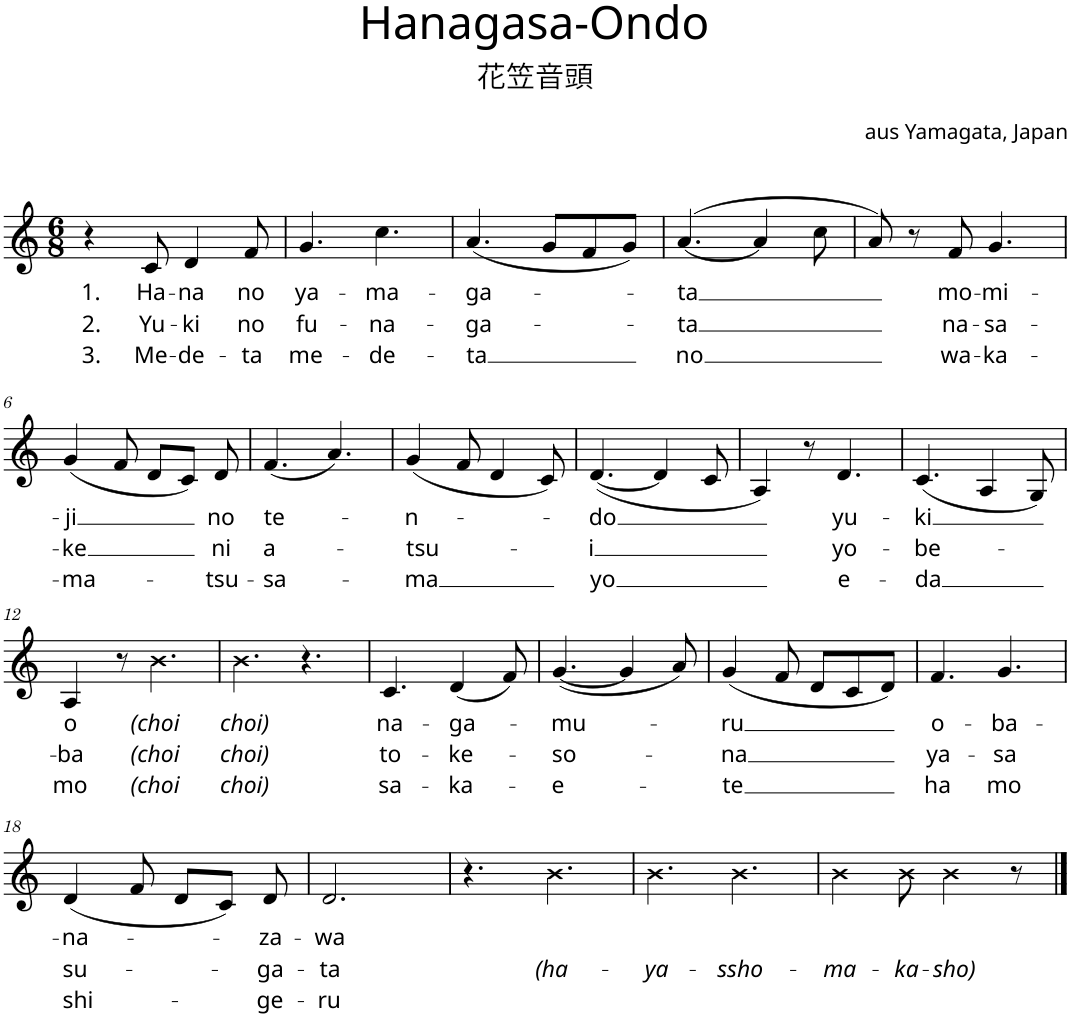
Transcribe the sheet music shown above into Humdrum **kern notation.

**kern	**text	**text	**text
*part1	*part1	*part1	*part1
*staff1	*staff1	*staff1	*staff1
*I"Piano	*	*	*
*I'Pno.	*	*	*
*clefG2	*	*	*
*k[]	*	*	*
*M6/8	*	*	*
=1	=1	=1	=1
!	!LO:LY:b	!LO:LY:b	!LO:LY:b
4r	1.	2.	3.
!	!LO:LY:b	!LO:LY:b	!LO:LY:b
8c/	Ha-	Yu-	Me-
!	!LO:LY:b	!LO:LY:b	!LO:LY:b
4d/	-na	-ki	-de-
!	!LO:LY:b	!LO:LY:b	!LO:LY:b
8f/	no	no	-ta
=2	=2	=2	=2
!	!LO:LY:b	!LO:LY:b	!LO:LY:b
4.g/	ya-	fu-	me-
!	!LO:LY:b	!LO:LY:b	!LO:LY:b
4.cc\	-ma-	-na-	-de-
=3	=3	=3	=3
!	!LO:LY:b	!LO:LY:b	!LO:LY:b
(4.a/	-ga-	-ga-	-ta
8g/L	.	.	.
8f/	.	.	.
8g/J)	.	.	.
=4	=4	=4	=4
!	!LO:LY:b	!LO:LY:b	!LO:LY:b
([4.a/	-ta	-ta	no
4a/]	.	.	.
8cc\	.	.	.
=5	=5	=5	=5
8a/)	.	.	.
8r	.	.	.
!	!LO:LY:b	!LO:LY:b	!LO:LY:b
8f/	mo-	na-	wa-
!	!LO:LY:b	!LO:LY:b	!LO:LY:b
4.g/	-mi-	-sa-	-ka-
!!LO:LB:g=z
=6	=6	=6	=6
!	!LO:LY:b	!LO:LY:b	!LO:LY:b
(4g/	-ji	-ke	-ma-
8f/	.	.	.
8d/L	.	.	.
8c/J)	.	.	.
!	!LO:LY:b	!LO:LY:b	!LO:LY:b
8d/	no	ni	-tsu-
=7	=7	=7	=7
!	!LO:LY:b	!LO:LY:b	!LO:LY:b
(4.f/	te-	a-	-sa-
4.a/)	.	.	.
=8	=8	=8	=8
!	!LO:LY:b	!LO:LY:b	!LO:LY:b
(4g/	-n-	-tsu-	-ma
8f/	.	.	.
4d/	.	.	.
8c/)	.	.	.
=9	=9	=9	=9
!	!LO:LY:b	!LO:LY:b	!LO:LY:b
([4.d/	-do	-i	yo
4d/]	.	.	.
8c/	.	.	.
=10	=10	=10	=10
4A/)	.	.	.
8r	.	.	.
!	!LO:LY:b	!LO:LY:b	!LO:LY:b
4.d/	yu-	yo-	e-
=11	=11	=11	=11
!	!LO:LY:b	!LO:LY:b	!LO:LY:b
(4.c/	-ki	-be-	-da
4A/	.	.	.
8G/)	.	.	.
!!LO:LB:g=z
=12	=12	=12	=12
!	!LO:LY:b	!LO:LY:b	!LO:LY:b
4A/	o	-ba	mo
8r	.	.	.
!	!LO:LY:b	!LO:LY:b	!LO:LY:b
4.b\	(choi	(choi	(choi
=13	=13	=13	=13
!	!LO:LY:b	!LO:LY:b	!LO:LY:b
4.b\	choi)	choi)	choi)
4.r	.	.	.
=14	=14	=14	=14
!	!LO:LY:b	!LO:LY:b	!LO:LY:b
4.c/	na-	to-	sa-
!	!LO:LY:b	!LO:LY:b	!LO:LY:b
(4d/	-ga-	-ke-	-ka-
8f/)	.	.	.
=15	=15	=15	=15
!	!LO:LY:b	!LO:LY:b	!LO:LY:b
([4.g/	-mu-	-so-	-e-
4g/]	.	.	.
8a/)	.	.	.
=16	=16	=16	=16
!	!LO:LY:b	!LO:LY:b	!LO:LY:b
(4g/	-ru	-na	-te
8f/	.	.	.
8d/L	.	.	.
8c/	.	.	.
8d/J)	.	.	.
=17	=17	=17	=17
!	!LO:LY:b	!LO:LY:b	!LO:LY:b
4.f/	o-	ya-	ha
!	!LO:LY:b	!LO:LY:b	!LO:LY:b
4.g/	-ba-	-sa	mo
!!LO:LB:g=z
=18	=18	=18	=18
!	!LO:LY:b	!LO:LY:b	!LO:LY:b
(4d/	-na-	su-	shi-
8f/	.	.	.
8d/L	.	.	.
8c/J)	.	.	.
!	!LO:LY:b	!LO:LY:b	!LO:LY:b
8d/	-za-	-ga-	-ge-
=19	=19	=19	=19
!	!LO:LY:b	!LO:LY:b	!LO:LY:b
2.d/	-wa	-ta	-ru
=20	=20	=20	=20
4.r	.	.	.
!	!	!LO:LY:b	!
4.b\	.	(ha-	.
=21	=21	=21	=21
!	!	!LO:LY:b	!
4.b\	.	-ya-	.
!	!	!LO:LY:b	!
4.b\	.	-ssho-	.
=22	=22	=22	=22
!	!	!LO:LY:b	!
4b\	.	-ma-	.
!	!	!LO:LY:b	!
8b\	.	-ka-	.
!	!	!LO:LY:b	!
4b\	.	-sho)	.
8r	.	.	.
==	==	==	==
*-	*-	*-	*-
